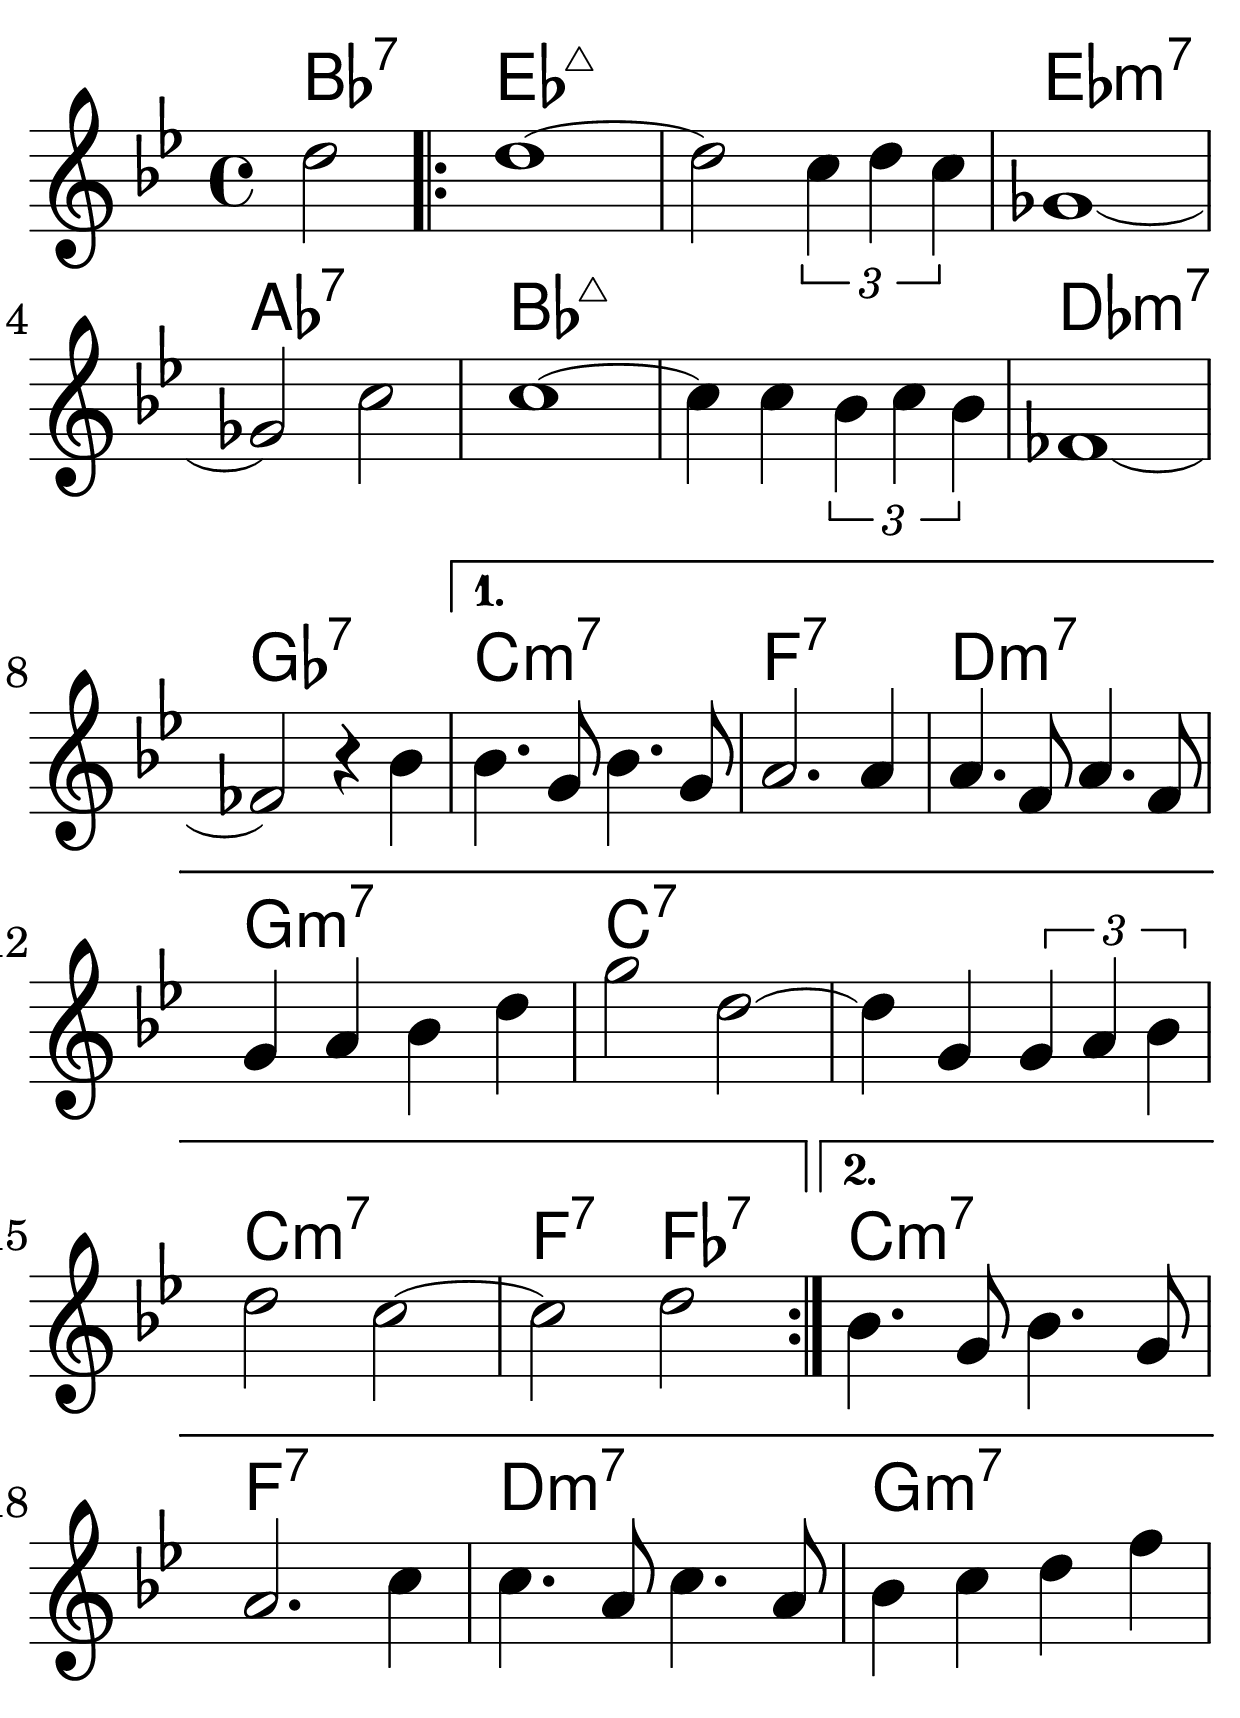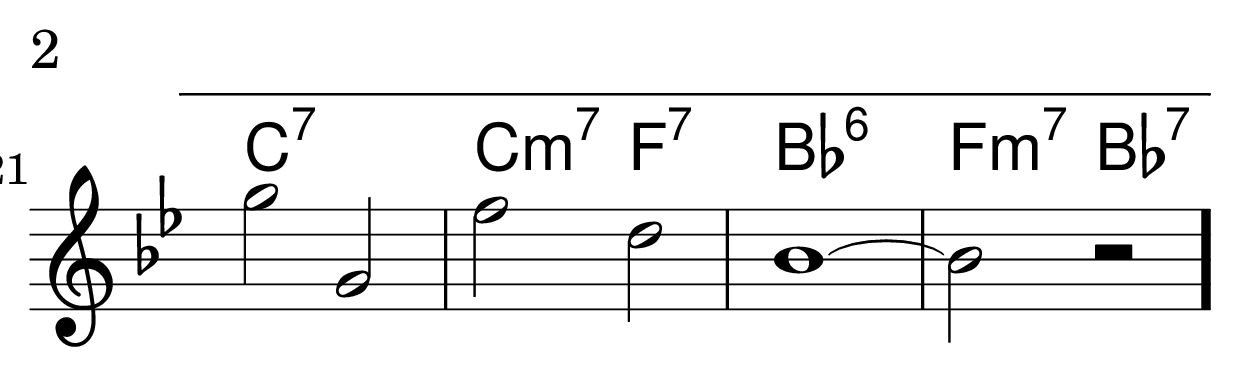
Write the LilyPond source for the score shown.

\version "2.24.1"

\include "page.ly"
\include "swing.ly"

\header {
  title = "Just Friends"
  composer = "John Klenner"
}

global = {
  \time 4/4
  \key g \major
}

count_in = \new DrumStaff {
  \global
  \drummode
  {
    cl4 cl  cl  cl  |

    \partial 2
    cl  cl          |
  }
}

music = \new Staff \with { midiInstrument = "muted trumpet" } {
  \global
  \clef treble

  \relative c''
  {
    \partial 2 b2 |

    \repeat volta 2
    {
      % ------+-------|-------+-------|-------+-------|-------+-------|
      b1 ~                                                            |
      b2                              \tuplet 3/2 { a4 b a }          |
      ees1 ~                                                          |
      ees2                            a                               |
      a1 ~                                                            |
      a4              a               \tuplet 3/2 { g a g }           |
      des1 ~                                                          |
      des2                            r4              g               |
      \alternative {
        \volta 1 {
          % ------+-------|-------+-------|-------+-------|-------+-------|
          g4.                     e8      g4.                     e8      |
          fis2.                                           fis4            |
          fis4.                   d8      fis4.                   d8      |
          e4              fis             g               b               |
          e2                              b ~                             |
          b4              e,              \tuplet 3/2 { e fis g }         |
          b2                              a ~                             |
          a                               b                               |
        }
        \volta 2 {
          % ------+-------|-------+-------|-------+-------|-------+-------|
          g4.                     e8      g4.                     e8      |
          fis2.                                           a4              |
          a4.                     fis8    a4.                     fis8    |
          g4              a               b               d               |
          e2                              e,                              |
          d'2                             b                               |
          g1 ~                                                            |
          g2                              r2                        \bar "."
        }
      }
    }
  }
}

chord_names = {
  \new ChordNames {
    \chordmode {
      \set noChordSymbol = ""

      %-----------+-----------|
      \partial 2  g2:7        |

      c\breve:7+              |
                              |
      c1:m7                   |
      f:7                     |
      g\breve:7+              |
                              |
      bes1:m7                 |
      ees:7                   |

      a:m7                    |
      d:7                     |
      b:m7                    |
      e:m7                    |
      a\breve:7               |
                              |
      a1:m7                   |
      d2:7        des:7       |

      a1:m7                   |
      d:7                     |
      b:m7                    |
      e:m7                    |
      a:7                     |
      a2:m7       d:7         |
      g1:6                    |
      d2:m7       g:7         |
    }
  }
}

\score {
  \transpose c ees
  <<
    \chord_names
    \music
  >>

  \layout { }
}

\score {
  \unfoldRepeats
  \applySwing 8 #'(4 3)

  \transpose c ees
  {
    \count_in
    \music
  }

  \midi {
    \tempo 4 = 160
  }
}
